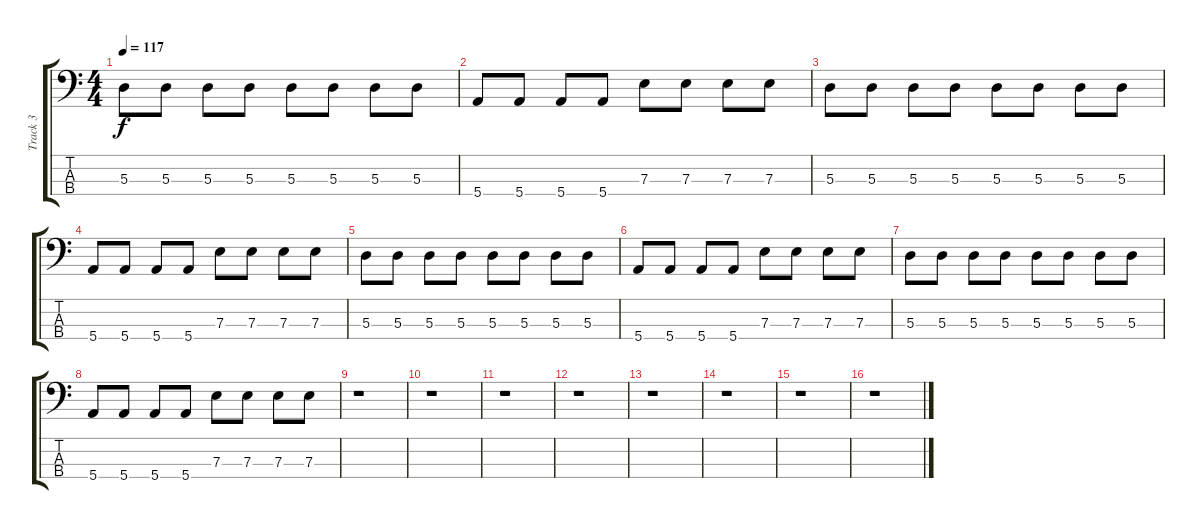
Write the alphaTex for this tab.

\track ("Track 3" "Track 3") {instrument electricbassfinger}
\staff {score tabs}
\tuning (G2 D2 A1 E1) {hide}
\ts (4 4)
\tempo 117
\clef f4
\ks c
5.3.8{dy f} 5.3.8 5.3.8 5.3.8 5.3.8 5.3.8 5.3.8 5.3.8 |
5.4.8 5.4.8 5.4.8 5.4.8 7.3.8 7.3.8 7.3.8 7.3.8 |
5.3.8 5.3.8 5.3.8 5.3.8 5.3.8 5.3.8 5.3.8 5.3.8 |
5.4.8 5.4.8 5.4.8 5.4.8 7.3.8 7.3.8 7.3.8 7.3.8 |
5.3.8 5.3.8 5.3.8 5.3.8 5.3.8 5.3.8 5.3.8 5.3.8 |
5.4.8 5.4.8 5.4.8 5.4.8 7.3.8 7.3.8 7.3.8 7.3.8 |
5.3.8 5.3.8 5.3.8 5.3.8 5.3.8 5.3.8 5.3.8 5.3.8 |
5.4.8 5.4.8 5.4.8 5.4.8 7.3.8 7.3.8 7.3.8 7.3.8 |
r.1 |
r.1 |
r.1 |
r.1 |
r.1 |
r.1 |
r.1 |
r.1
